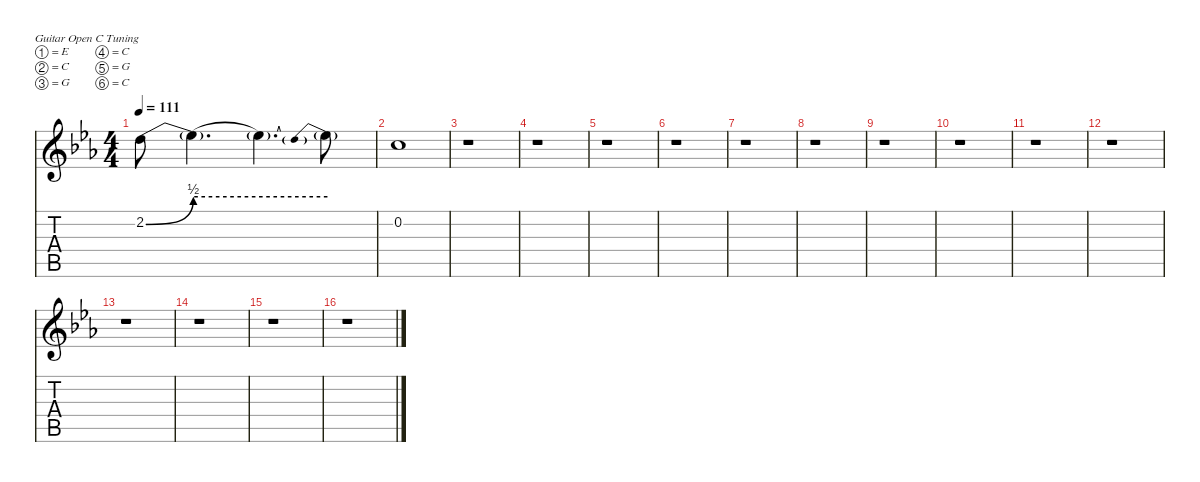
\defaultSystemsLayout 4
\hideDynamics
\bracketExtendMode nobrackets
\singleTrackTrackNamePolicy hidden
\multiTrackTrackNamePolicy hidden
\firstSystemTrackNameMode fullname
\firstSystemTrackNameOrientation horizontal
\otherSystemsTrackNameOrientation horizontal
\track ("Alot" "dist.guit.") {instrument distortionguitar}
\staff {score tabs}
\tuning (E4 C4 G3 C3 G2 C2)
\ts (4 4)
\tempo 111
\clef g2
\ks eb
2.2{be (bend 0 0 60 2) acc forcenatural}.8{dy f beam Down} 2.2{be (hold 0 2 60 2) t}.4{d beam Down} 2.2{t}.4{d beam Down} 2.2{be (prebend 0 2 60 2) t}.8{beam Down} |
0.2{acc forcenatural}.1{beam Down} |
r.1{beam Down} |
r.1{beam Down} |
r.1{beam Down} |
r.1{beam Down} |
r.1{beam Down} |
r.1{beam Down} |
r.1{beam Down} |
r.1{beam Down} |
r.1{beam Down} |
r.1{beam Down} |
r.1{beam Down} |
r.1{beam Down} |
r.1{beam Down} |
r.1{beam Down}
